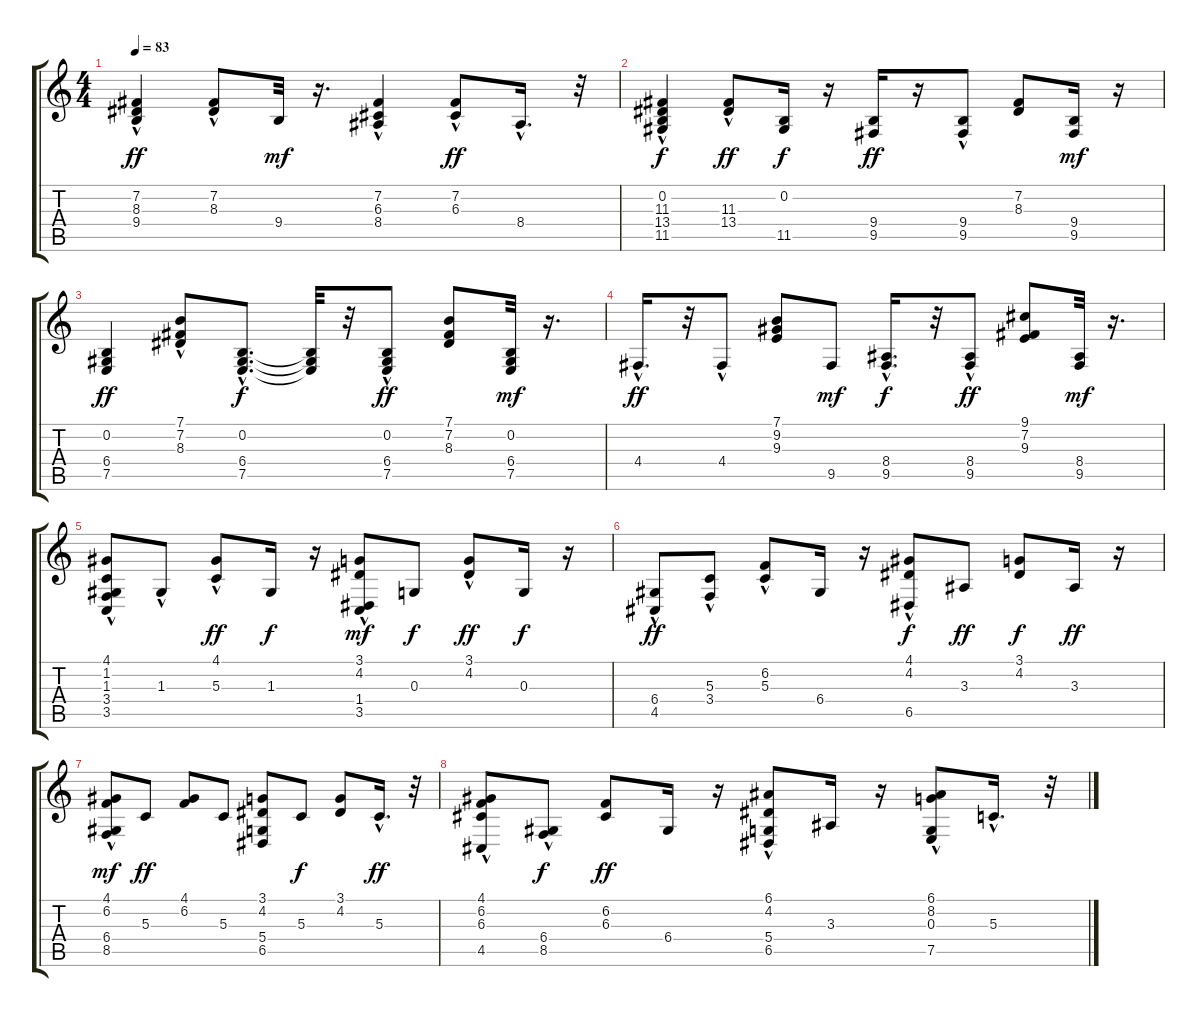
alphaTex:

\track "" {instrument electricpiano1}
\staff {score tabs}
\tuning (E4 B3 G3 D3 A2 E2) {hide}
\ts (4 4)
\tempo 83
\clef g2
\ks c
(7.2{hac} 8.3{hac} 9.4).4{dy ff} (7.2{hac} 8.3{hac}).8 9.4.32{dy mf} r.16{d} (7.2{hac} 6.3{hac} 8.4).4 (7.2{hac} 6.3{hac}).8{dy ff} 8.4{hac}.16{d} r.32 |
(0.2 11.3{hac} 13.4{hac} 11.5).4{dy f} (11.3{hac} 13.4{hac}).8{dy ff} (0.2 11.5).16{dy f} r.16 (9.4 9.5).16{dy ff} r.16 (9.4{hac} 9.5{hac}).8 (7.2 8.3).8 (9.4 9.5).16{dy mf} r.16 |
(0.2 6.4 7.5).4{dy ff} (7.1{hac} 7.2{hac} 8.3{hac}).8 (0.2{hac} 6.4{hac} 7.5{hac}).8{d dy f} (0.2{t} 6.4{t} 7.5{t}).32 r.32 (0.2{hac} 6.4{hac} 7.5{hac}).8{dy ff} (7.1 7.2 8.3).8 (0.2 6.4 7.5).32{dy mf} r.16{d} |
4.4{hac}.16{d dy ff} r.32 4.4{hac}.8 (7.1 9.2 9.3).8 9.5.8{dy mf} (8.4 9.5{hac}).16{d dy f} r.32 (8.4{hac} 9.5{hac}).8{dy ff} (9.1 7.2 9.3).8 (8.4 9.5).32{dy mf} r.16{d} |
(4.1 1.2 1.3{hac} 3.4{hac} 3.5{hac}).8 1.3{hac}.8 (4.1 5.3{hac}).8{dy ff} 1.3.16{dy f} r.16 (3.1 4.2 1.4{hac} 3.5{hac}).8{dy mf} 0.3.8{dy f} (3.1{hac} 4.2{hac}).8{dy ff} 0.3.16{dy f} r.16 |
(6.4{hac} 4.5{hac}).8{dy ff} (5.3{hac} 3.4).8 (6.2{hac} 5.3).8 6.4.16 r.16 (4.1 4.2 6.5{hac}).8{dy f} 3.3.8{dy ff} (3.1 4.2).8{dy f} 3.3.16{dy ff} r.16 |
(4.1 6.2 6.4{hac} 8.5{hac}).8{dy mf} 5.3.8{dy ff} (4.1 6.2).8 5.3.8 (3.1 4.2 5.4 6.5).8 5.3.8{dy f} (3.1 4.2).8 5.3{hac}.16{d dy ff} r.32 |
(4.1 6.2 6.3{hac} 4.5{hac}).8 (6.4{hac} 8.5).8{dy f} (6.2 6.3).8{dy ff} 6.4.16 r.16 (6.1{hac} 4.2 5.4{hac} 6.5).8 3.3.16 r.16 (6.1{hac} 8.2 0.3 7.5).8 5.3{hac}.16{d} r.32
